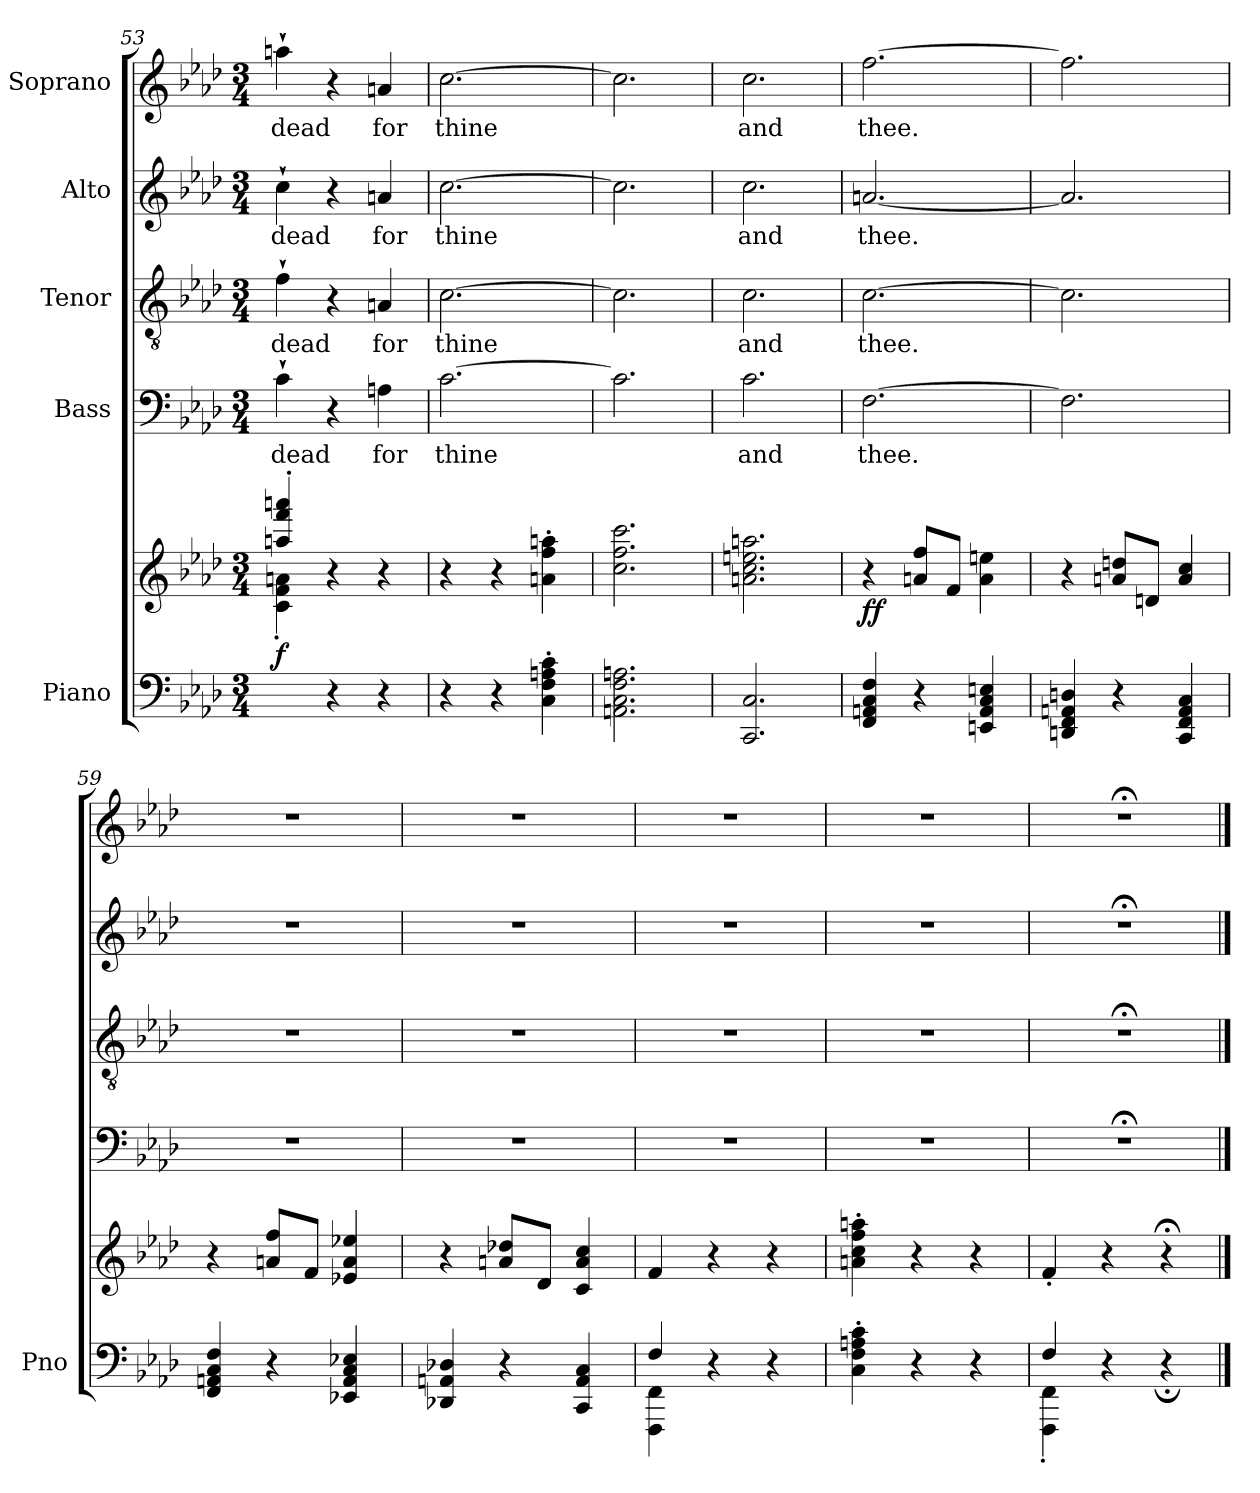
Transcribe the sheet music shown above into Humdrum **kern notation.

**kern	**kern	**dynam	**kern	**text	**kern	**text	**kern	**text	**kern	**text
*part5	*part5	*part5	*part4	*part4	*part3	*part3	*part2	*part2	*part1	*part1
*staff6	*staff5	*staff5/6	*staff4	*staff4	*staff3	*staff3	*staff2	*staff2	*staff1	*staff1
*I"Piano	*	*	*I"Bass	*	*I"Tenor	*	*I"Alto	*	*I"Soprano	*
*I'Pno	*	*	*	*	*	*	*	*	*	*
*clefF4	*clefG2	*	*clefF4	*	*clefGv2	*	*clefG2	*	*clefG2	*
*k[b-e-a-d-]	*k[b-e-a-d-]	*	*k[b-e-a-d-]	*	*k[b-e-a-d-]	*	*k[b-e-a-d-]	*	*k[b-e-a-d-]	*
*M3/4	*M3/4	*	*M3/4	*	*M3/4	*	*M3/4	*	*M3/4	*
=53	=53	=53	=53	=53	=53	=53	=53	=53	=53	=53
*	*^	*	*	*	*	*	*	*	*	*
!	!	!	!LO:DY:b	!	!LO:LY:b	!	!LO:LY:b	!	!LO:LY:b	!	!LO:LY:b
4ryy	4aan/' 4fff/' 4aaan/'	4c\' 4f\' 4an\'	f	4c`\	dead	4f`\	dead	4cc`\	dead	4aan`\	dead
4r	4r	2ryy	.	4r	.	4r	.	4r	.	4r	.
!	!	!	!	!	!LO:LY:b	!	!LO:LY:b	!	!LO:LY:b	!	!LO:LY:b
4r	4r	.	.	4An\	for	4An/	for	4an/	for	4an/	for
*	*v	*v	*	*	*	*	*	*	*	*	*
=54	=54	=54	=54	=54	=54	=54	=54	=54	=54	=54
!	!	!	!	!LO:LY:b	!	!LO:LY:b	!	!LO:LY:b	!	!LO:LY:b
4r	4r	.	[2.c\	thine	[2.c\	thine	[2.cc\	thine	[2.cc\	thine
4r	4r	.	.	.	.	.	.	.	.	.
4C\' 4F\' 4An\' 4c\'	4an\' 4ff\' 4aan\'	.	.	.	.	.	.	.	.	.
=55	=55	=55	=55	=55	=55	=55	=55	=55	=55	=55
2.AAn\ 2.C\ 2.F\ 2.An\	2.cc\ 2.ff\ 2.ccc\	.	2.c\]	.	2.c\]	.	2.cc\]	.	2.cc\]	.
!!LO:PB:g=z
=56	=56	=56	=56	=56	=56	=56	=56	=56	=56	=56
!	!	!	!	!LO:LY:b	!	!LO:LY:b	!	!LO:LY:b	!	!LO:LY:b
2.CC/ 2.C/	2.an\ 2.cc\ 2.een\ 2.aan\	.	2.c\	and	2.c\	and	2.cc\	and	2.cc\	and
=57	=57	=57	=57	=57	=57	=57	=57	=57	=57	=57
!	!	!LO:DY:b	!	!LO:LY:b	!	!LO:LY:b	!	!LO:LY:b	!	!LO:LY:b
4FF/ 4AAn/ 4C/ 4F/	4r	ff	[2.F\	thee.	[2.c\	thee.	[2.an/	thee.	[2.ff\	thee.
4r	8an/ 8ff/L	.	.	.	.	.	.	.	.	.
.	8f/J	.	.	.	.	.	.	.	.	.
4EEn/ 4AA/ 4C/ 4En/	4a\ 4een\	.	.	.	.	.	.	.	.	.
=58	=58	=58	=58	=58	=58	=58	=58	=58	=58	=58
4DDn/ 4FF/ 4AAn/ 4Dn/	4r	.	2.F\]	.	2.c\]	.	2.a/]	.	2.ff\]	.
4r	8an/ 8ddn/L	.	.	.	.	.	.	.	.	.
.	8dn/J	.	.	.	.	.	.	.	.	.
4CC/ 4FF/ 4AA/ 4C/	4a/ 4cc/	.	.	.	.	.	.	.	.	.
=59	=59	=59	=59	=59	=59	=59	=59	=59	=59	=59
4FF/ 4AAn/ 4C/ 4F/	4r	.	2.r	.	2.r	.	2.r	.	2.r	.
4r	8an/ 8ff/L	.	.	.	.	.	.	.	.	.
.	8f/J	.	.	.	.	.	.	.	.	.
4EE-X/ 4AA/ 4C/ 4E-X/	4e-X/ 4a/ 4ee-X/	.	.	.	.	.	.	.	.	.
=60	=60	=60	=60	=60	=60	=60	=60	=60	=60	=60
4DD-X/ 4AAn/ 4D-X/	4r	.	2.r	.	2.r	.	2.r	.	2.r	.
4r	8an/ 8dd-X/L	.	.	.	.	.	.	.	.	.
.	8d-/J	.	.	.	.	.	.	.	.	.
4CC/ 4AA/ 4C/	4c/ 4a/ 4cc/	.	.	.	.	.	.	.	.	.
=61	=61	=61	=61	=61	=61	=61	=61	=61	=61	=61
*^	*	*	*	*	*	*	*	*	*	*
4F/	4FFF\ 4FF\	4f/	.	2.r	.	2.r	.	2.r	.	2.r	.
2ryy	4r	4r	.	.	.	.	.	.	.	.	.
.	4r	4r	.	.	.	.	.	.	.	.	.
*v	*v	*	*	*	*	*	*	*	*	*	*
=62	=62	=62	=62	=62	=62	=62	=62	=62	=62	=62
4C\' 4F\' 4An\' 4c\'	4an\' 4cc\' 4ff\' 4aan\'	.	2.r	.	2.r	.	2.r	.	2.r	.
4r	4r	.	.	.	.	.	.	.	.	.
4r	4r	.	.	.	.	.	.	.	.	.
=63	=63	=63	=63	=63	=63	=63	=63	=63	=63	=63
*^	*	*	*	*	*	*	*	*	*	*
4F/	4FFF\' 4FF\'	4f'/	.	2.r;<	.	2.r;<	.	2.r;<	.	2.r;<	.
2ryy	4r	4r	.	.	.	.	.	.	.	.	.
.	4r;<	4r;<	.	.	.	.	.	.	.	.	.
*v	*v	*	*	*	*	*	*	*	*	*	*
==	==	==	==	==	==	==	==	==	==	==
*-	*-	*-	*-	*-	*-	*-	*-	*-	*-	*-
